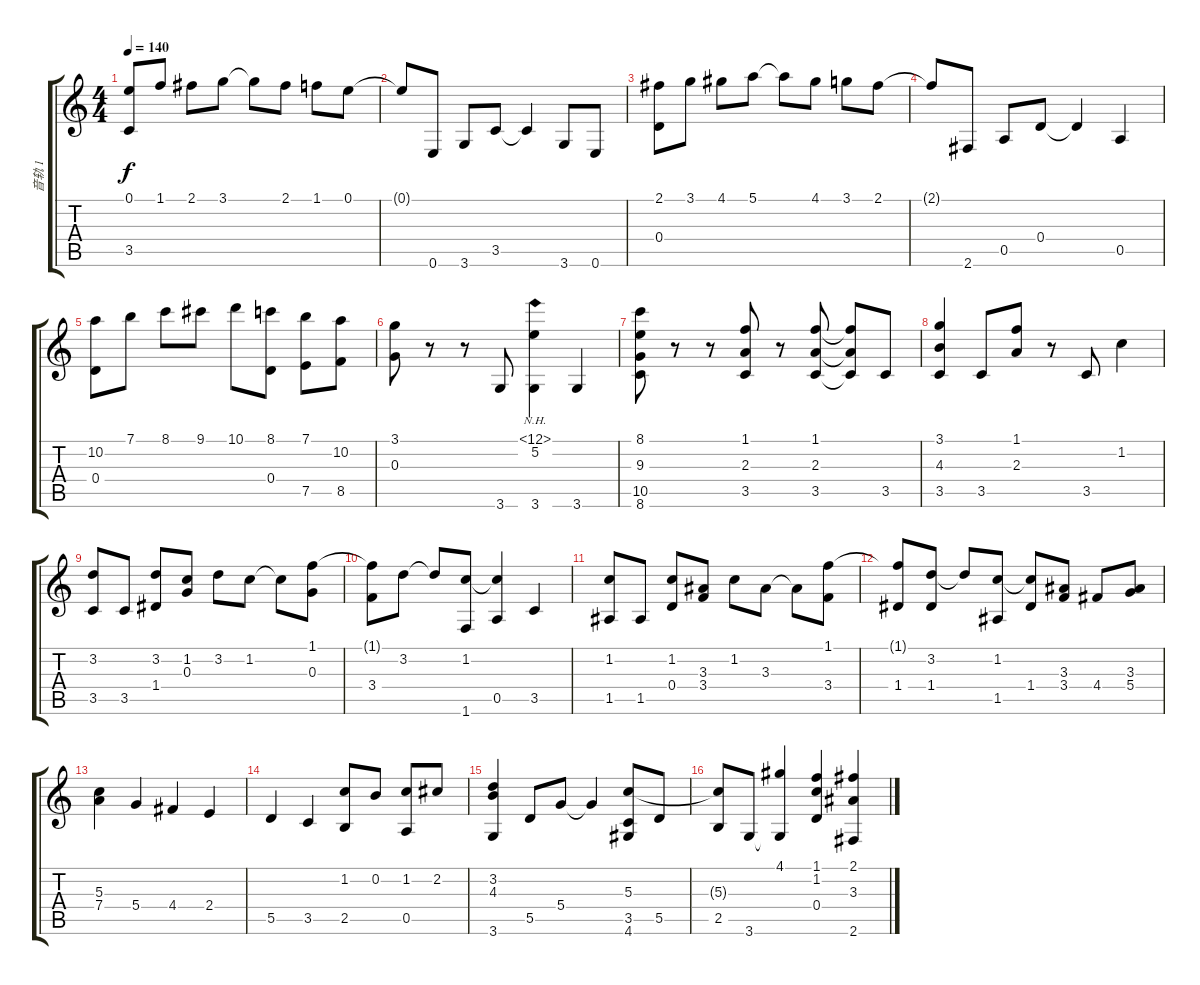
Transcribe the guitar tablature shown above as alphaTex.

\track ("音轨 1" "音轨 1") {instrument electricguitarjazz}
\staff {score tabs}
\tuning (E4 B3 G3 D3 A2 E2) {hide}
\ts (4 4)
\tempo 140
\clef g2
\ks c
(0.1 3.5).8{dy f} 1.1.8 2.1.8 3.1.8 3.1{t}.8 2.1.8 1.1.8 0.1.8 |
0.1{t}.8 0.6.8 3.6.8 3.5.8 3.5{t}.4 3.6.8 0.6.8 |
(2.1 0.4).8 3.1.8 4.1.8 5.1.8 5.1{t}.8 4.1.8 3.1.8 2.1.8 |
2.1{t}.8 2.6.8 0.5.8 0.4.8 0.4{t}.4 0.5.4 |
(10.2 0.4).8 7.1.8 8.1.8 9.1.8 10.1.8 (8.1 0.4).8 (7.1 7.5).8 (10.2 8.5).8 |
(3.1 0.3).8 r.8 r.8 3.6.8 (12.1{nh} 5.2 3.6).4 3.6.4 |
(8.1 9.3 10.5 8.6).8 r.8 r.8 (1.1 2.3 3.5).8 r.8 (1.1 2.3 3.5).8 (1.1{t} 2.3{t} 3.5{t}).8 3.5.8 |
(3.1 4.3 3.5).4 3.5.8 (1.1 2.3).8 r.8 3.5.8 1.2.4 |
(3.2 3.5).8 3.5.8 (3.2 1.4).8 (1.2 0.3).8 3.2.8 1.2.8 1.2{t}.8 (1.1 0.3).8 |
(1.1{t} 3.4).8 3.2.8 3.2{t}.8 (1.2 1.6).8 (1.2{t} 0.5).4 3.5.4 |
(1.2 1.5).8 1.5.8 (1.2 0.4).8 (3.3 3.4).8 1.2.8 3.3.8 3.3{t}.8 (1.1 3.4).8 |
(1.1{t} 1.4).8 (3.2 1.4).8 3.2{t}.8 (1.2 1.5).8 (1.2{t} 1.4).8 (3.3 3.4).8 4.4.8 (3.3 5.4).8 |
(5.3 7.4).4 5.4.4 4.4.4 2.4.4 |
5.5.4 3.5.4 (1.2 2.5).8 0.2.8 (1.2 0.5).8 2.2.8 |
(3.2 4.3 3.6).4 5.5.8 5.4.8 5.4{t}.4 (5.3 3.5 4.6).8 5.5.8 |
(5.3{t} 2.5).8 3.6.8 (4.1 3.6{t}).4 (1.1 1.2 0.4).4 (2.1 3.3 2.6).4
